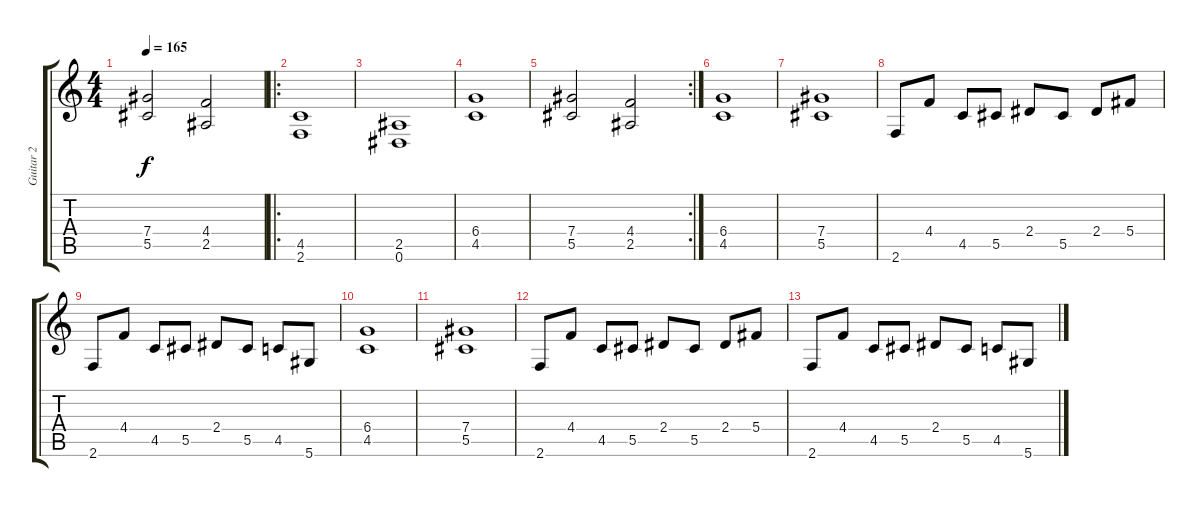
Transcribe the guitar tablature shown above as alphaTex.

\track ("Guitar 2" "Guitar 2") {instrument distortionguitar}
\staff {score tabs}
\tuning (Eb4 Bb3 Gb3 Db3 Ab2 Eb2) {hide}
\ts (4 4)
\tempo 165
\clef g2
\ks c
(7.4 5.5).2{dy f} (4.4 2.5).2 |
\ro
(4.5 2.6).1 |
(2.5 0.6).1 |
(6.4 4.5).1 |
\rc 2
(7.4 5.5).2 (4.4 2.5).2 |
(6.4 4.5).1 |
(7.4 5.5).1 |
2.6.8 4.4.8 4.5.8 5.5.8 2.4.8 5.5.8 2.4.8 5.4.8 |
2.6.8 4.4.8 4.5.8 5.5.8 2.4.8 5.5.8 4.5.8 5.6.8 |
(6.4 4.5).1 |
(7.4 5.5).1 |
2.6.8 4.4.8 4.5.8 5.5.8 2.4.8 5.5.8 2.4.8 5.4.8 |
2.6.8 4.4.8 4.5.8 5.5.8 2.4.8 5.5.8 4.5.8 5.6.8
